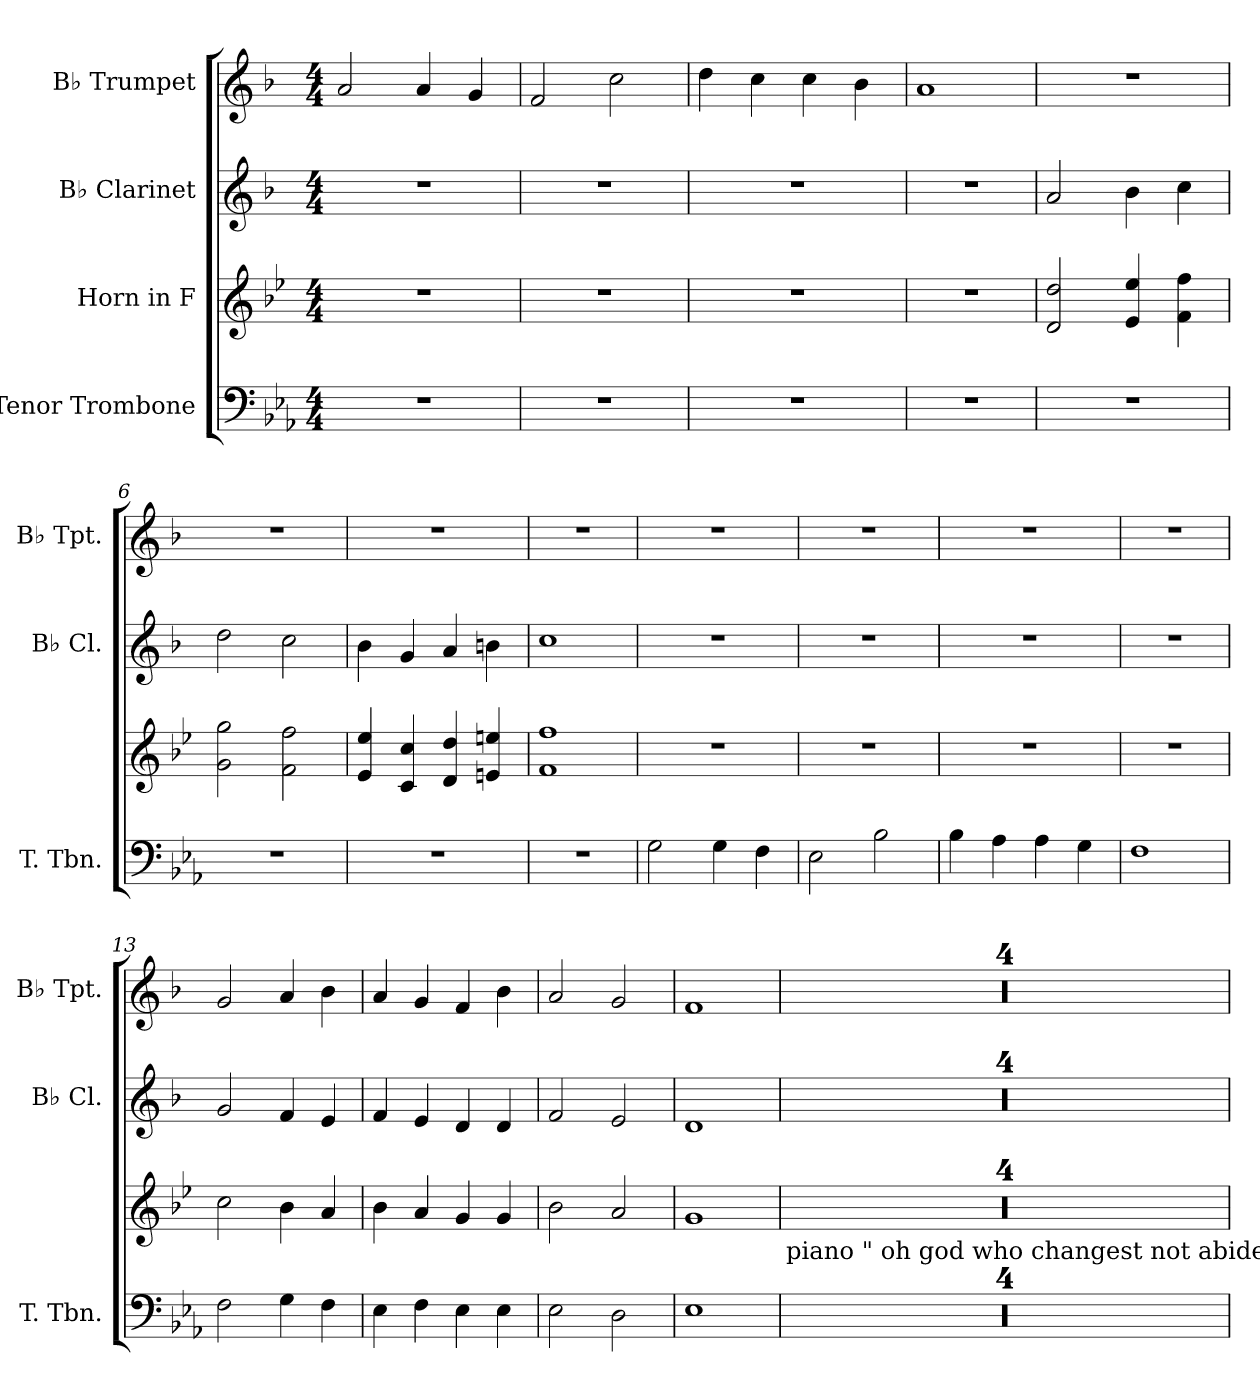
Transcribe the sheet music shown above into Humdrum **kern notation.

**kern	**kern	**kern	**kern
*part4	*part3	*part2	*part1
*staff4	*staff3	*staff2	*staff1
*I"Tenor Trombone	*I"Horn in F	*I"B♭ Clarinet	*I"B♭ Trumpet
*I'T. Tbn.	*	*I'B♭ Cl.	*I'B♭ Tpt.
*clefF4	*clefG2	*clefG2	*clefG2
*	*ITrd4c7	*ITrd1c2	*ITrd1c2
*k[b-e-a-]	*k[b-e-a-]	*k[b-e-a-]	*k[b-e-a-]
*M4/4	*M4/4	*M4/4	*M4/4
=1	=1	=1	=1
1r	1r	1r	2g/
.	.	.	4g/
.	.	.	4f/
=2	=2	=2	=2
1r	1r	1r	2e-/
.	.	.	2b-\
=3	=3	=3	=3
1r	1r	1r	4cc\
.	.	.	4b-\
.	.	.	4b-\
.	.	.	4a-\
=4	=4	=4	=4
1r	1r	1r	1g
=5	=5	=5	=5
1r	2G/ 2g/	2g/	1r
.	4A-/ 4a-/	4a-\	.
.	4B-\ 4b-\	4b-\	.
=6	=6	=6	=6
1r	2c\ 2cc\	2cc\	1r
.	2B-\ 2b-\	2b-\	.
=7	=7	=7	=7
1r	4A-/ 4a-/	4a-\	1r
.	4F/ 4f/	4f/	.
.	4G/ 4g/	4g/	.
.	4An/ 4an/	4an\	.
=8	=8	=8	=8
1r	1B- 1b-	1b-	1r
=9	=9	=9	=9
2G\	1r	1r	1r
4G\	.	.	.
4F\	.	.	.
=10	=10	=10	=10
2E-\	1r	1r	1r
2B-\	.	.	.
!!LO:LB:g=z
=11	=11	=11	=11
4B-\	1r	1r	1r
4A-\	.	.	.
4A-\	.	.	.
4G\	.	.	.
=12	=12	=12	=12
1F	1r	1r	1r
=13	=13	=13	=13
2F\	2f\	2f/	2f/
4G\	4e-\	4e-/	4g/
4F\	4d/	4d/	4a-\
=14	=14	=14	=14
4E-\	4e-\	4e-/	4g/
4F\	4d/	4d/	4f/
4E-\	4c/	4c/	4e-/
4E-\	4c/	4c/	4a-\
=15	=15	=15	=15
2E-\	2e-\	2e-/	2g/
2D\	2d/	2d/	2f/
=16	=16	=16	=16
1E-	1c	1c	1e-
=17	=17	=17	=17
!LO:TX:a:t=piano " oh god who changest not abide with me"	!	!	!
1r	1r	1r	1r
=18	=18	=18	=18
1r	1r	1r	1r
=19	=19	=19	=19
1r	1r	1r	1r
=20	=20	=20	=20
1r	1r	1r	1r
=	=	=	=
*-	*-	*-	*-
